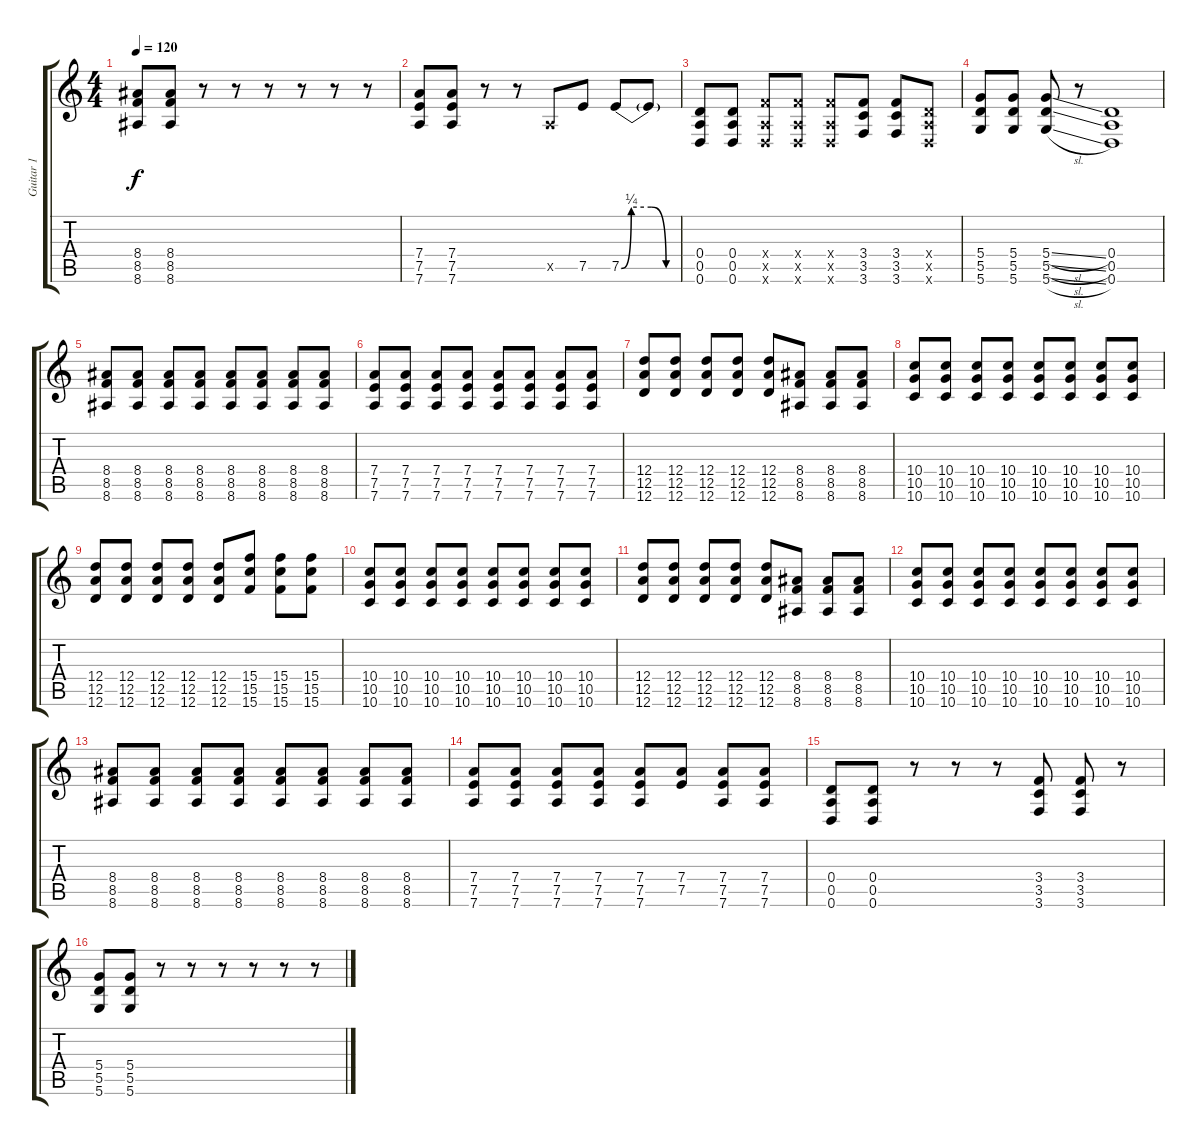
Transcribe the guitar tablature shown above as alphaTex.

\track ("Guitar 1" "Guitar 1") {instrument overdrivenguitar}
\staff {score tabs}
\tuning (E4 B3 G3 D3 A2 D2) {hide}
\ts (4 4)
\tempo 120
\clef g2
\ks c
(8.4 8.5 8.6).8{dy f} (8.4 8.5 8.6).8 r.8 r.8 r.8 r.8 r.8 r.8 |
(7.4 7.5 7.6).8 (7.4 7.5 7.6).8 r.8 r.8 0.5{x}.8 7.5.8 7.5{be (custom 0 0 10 1 30 1 45 0 60 0)}.8 7.5{t}.8 |
(0.4 0.5 0.6).8 (0.4 0.5 0.6).8 (3.4{x} 0.5{x} 0.6{x}).8 (3.4{x} 0.5{x} 0.6{x}).8 (3.4{x} 0.5{x} 0.6{x}).8 (3.4 3.5 3.6).8 (3.4 3.5 3.6).8 (0.4{x} 0.5{x} 0.6{x}).8 |
(5.4 5.5 5.6).8 (5.4 5.5 5.6).8 (5.4{sl} 5.5{sl} 5.6{sl}).8 r.8 (0.4 0.5 0.6).1 |
(8.4 8.5 8.6).8 (8.4 8.5 8.6).8 (8.4 8.5 8.6).8 (8.4 8.5 8.6).8 (8.4 8.5 8.6).8 (8.4 8.5 8.6).8 (8.4 8.5 8.6).8 (8.4 8.5 8.6).8 |
(7.4 7.5 7.6).8 (7.4 7.5 7.6).8 (7.4 7.5 7.6).8 (7.4 7.5 7.6).8 (7.4 7.5 7.6).8 (7.4 7.5 7.6).8 (7.4 7.5 7.6).8 (7.4 7.5 7.6).8 |
(12.4 12.5 12.6).8 (12.4 12.5 12.6).8 (12.4 12.5 12.6).8 (12.4 12.5 12.6).8 (12.4 12.5 12.6).8 (8.4 8.5 8.6).8 (8.4 8.5 8.6).8 (8.4 8.5 8.6).8 |
(10.4 10.5 10.6).8 (10.4 10.5 10.6).8 (10.4 10.5 10.6).8 (10.4 10.5 10.6).8 (10.4 10.5 10.6).8 (10.4 10.5 10.6).8 (10.4 10.5 10.6).8 (10.4 10.5 10.6).8 |
(12.4 12.5 12.6).8 (12.4 12.5 12.6).8 (12.4 12.5 12.6).8 (12.4 12.5 12.6).8 (12.4 12.5 12.6).8 (15.4 15.5 15.6).8 (15.4 15.5 15.6).8 (15.4 15.5 15.6).8 |
(10.4 10.5 10.6).8 (10.4 10.5 10.6).8 (10.4 10.5 10.6).8 (10.4 10.5 10.6).8 (10.4 10.5 10.6).8 (10.4 10.5 10.6).8 (10.4 10.5 10.6).8 (10.4 10.5 10.6).8 |
(12.4 12.5 12.6).8 (12.4 12.5 12.6).8 (12.4 12.5 12.6).8 (12.4 12.5 12.6).8 (12.4 12.5 12.6).8 (8.4 8.5 8.6).8 (8.4 8.5 8.6).8 (8.4 8.5 8.6).8 |
(10.4 10.5 10.6).8 (10.4 10.5 10.6).8 (10.4 10.5 10.6).8 (10.4 10.5 10.6).8 (10.4 10.5 10.6).8 (10.4 10.5 10.6).8 (10.4 10.5 10.6).8 (10.4 10.5 10.6).8 |
(8.4 8.5 8.6).8 (8.4 8.5 8.6).8 (8.4 8.5 8.6).8 (8.4 8.5 8.6).8 (8.4 8.5 8.6).8 (8.4 8.5 8.6).8 (8.4 8.5 8.6).8 (8.4 8.5 8.6).8 |
(7.4 7.5 7.6).8 (7.4 7.5 7.6).8 (7.4 7.5 7.6).8 (7.4 7.5 7.6).8 (7.4 7.5 7.6).8 (7.4 7.5).8 (7.4 7.5 7.6).8 (7.4 7.5 7.6).8 |
(0.4 0.5 0.6).8 (0.4 0.5 0.6).8 r.8 r.8 r.8 (3.4 3.5 3.6).8 (3.4 3.5 3.6).8 r.8 |
(5.4 5.5 5.6).8 (5.4 5.5 5.6).8 r.8 r.8 r.8 r.8 r.8 r.8
